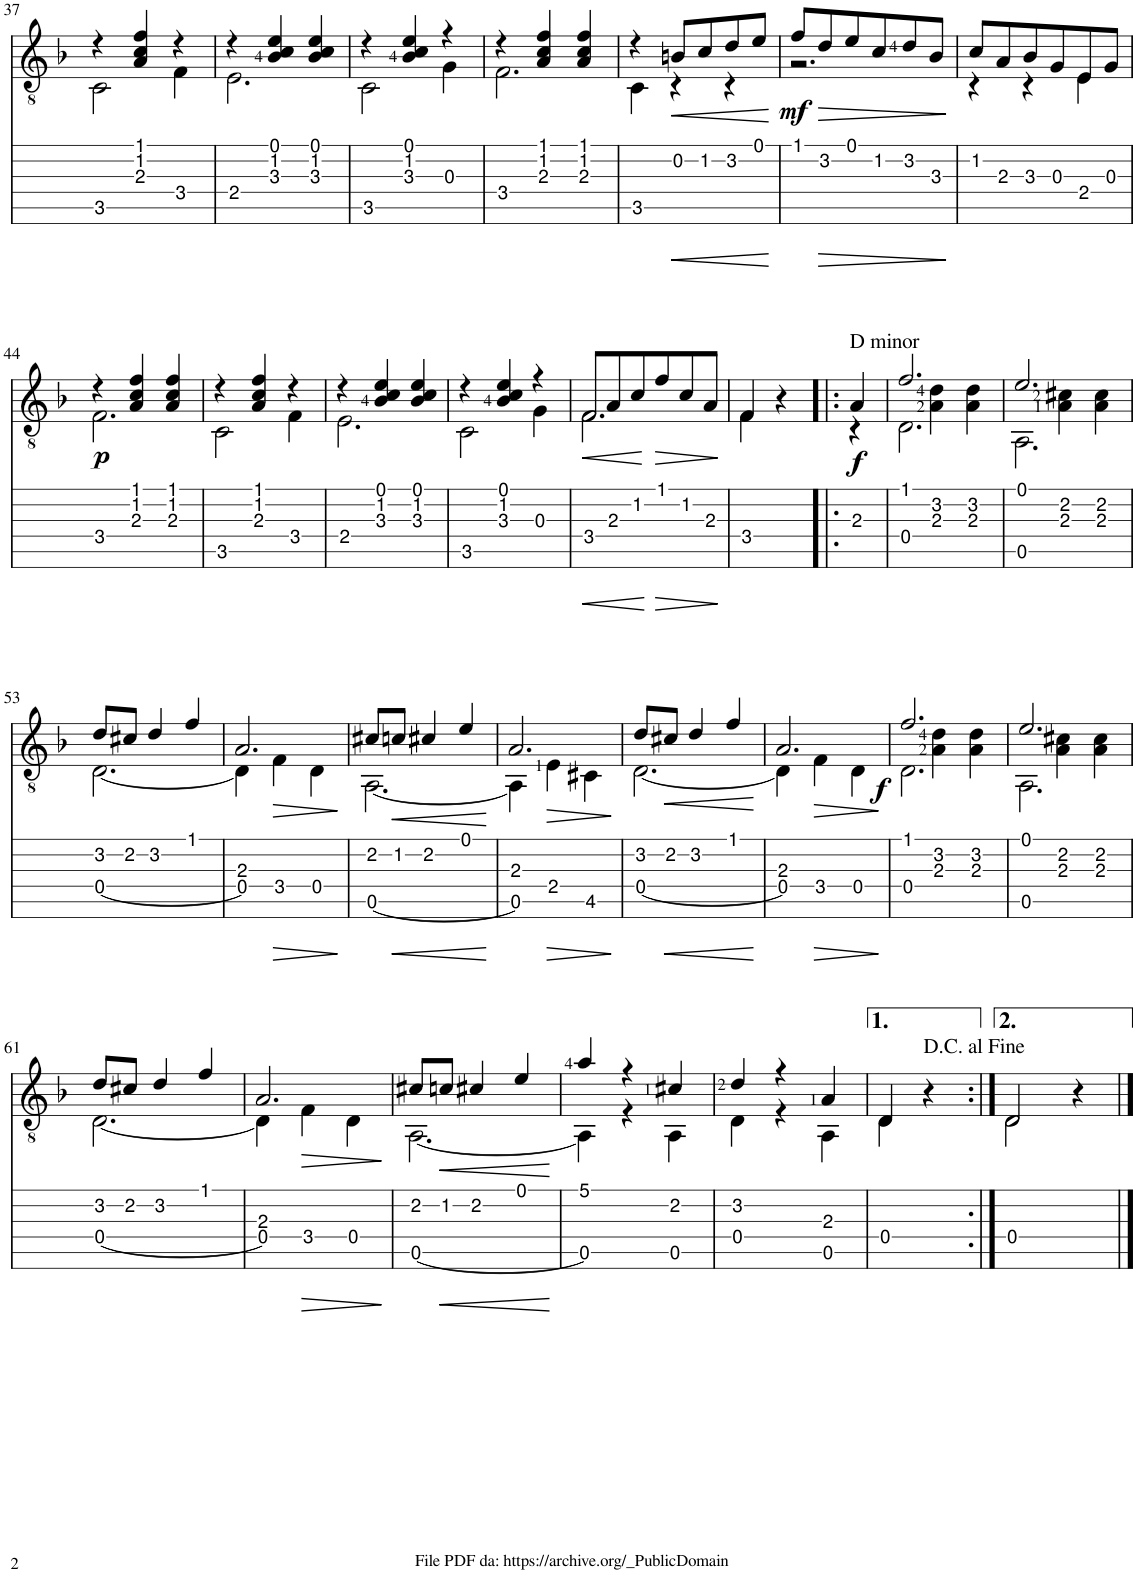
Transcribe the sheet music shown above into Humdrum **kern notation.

**kern	**kern	**dynam
*part1	*part1	*part1
*staff2	*staff1	*staff1/2
*I"Guitar	*	*
*I'Guit.	*	*
!!LO:PB:g=z
*	*clefGv2	*
*k[b-]	*k[b-]	*
*M3/4	*M3/4	*
=37	=37	=37
*^	*^	*
4r	2C	4r	2C\	.
4A 4c 4f	.	4A/ 4c/ 4f/	.	.
4r	4F	4r	4F\	.
=38	=38	=38	=38	=38
4r	2.E	4r	2.E\	.
4B- 4c 4e	.	4B-/ 4c/ 4e/	.	.
4B- 4c 4e	.	4B-/ 4c/ 4e/	.	.
=39	=39	=39	=39	=39
4r	2C	4r	2C\	.
4B- 4c 4e	.	4B-/ 4c/ 4e/	.	.
4r	4G	4r	4G\	.
=40	=40	=40	=40	=40
4r	2.F	4r	2.F\	.
4A 4c 4f	.	4A/ 4c/ 4f/	.	.
4A 4c 4f	.	4A/ 4c/ 4f/	.	.
=41	=41	=41	=41	=41
4r	4C	4r	4C\	.
!	!	!	!	!LO:HP:b
8BnL	4r	8Bn/L	4r	<
8cJ	.	8c/	.	.
8dL	4r	8d/	4r	.
8eJ	.	8e/J	.	.
*v	*v	*	*	*
*	*v	*v	*
.	.	[
=42	=42	=42
*^	*^	*
!	!	!	!	!LO:DY:b
8fL	2.r	8f/L	2.r	mf
!	!	!	!	!LO:HP:b
8dJ	.	8d/	.	>
8eL	.	8e/	.	.
8cJ	.	8c/	.	.
8dL	.	8d/	.	.
8B-J	.	8B-/J	.	.
*v	*v	*	*	*
*	*v	*v	*
.	.	]
=43	=43	=43
*^	*^	*
8cL	4r	8c/L	4r	.
8AJ	.	8A/	.	.
8B-L	4r	8B-/	4r	.
8GJ	.	8G/	.	.
8EL	4E	8E/	4E\	.
8GJ	.	8G/J	.	.
!!LO:LB:g=z	!!
=44	=44	=44	=44	=44
!	!	!	!	!LO:DY:b
4r	2.F	4r	2.F\	p
4A 4c 4f	.	4A/ 4c/ 4f/	.	.
4A 4c 4f	.	4A/ 4c/ 4f/	.	.
=45	=45	=45	=45	=45
4r	2C	4r	2C\	.
4A 4c 4f	.	4A/ 4c/ 4f/	.	.
4r	4F	4r	4F\	.
=46	=46	=46	=46	=46
4r	2.E	4r	2.E\	.
4B- 4c 4e	.	4B-/ 4c/ 4e/	.	.
4B- 4c 4e	.	4B-/ 4c/ 4e/	.	.
=47	=47	=47	=47	=47
4r	2C	4r	2C\	.
4B- 4c 4e	.	4B-/ 4c/ 4e/	.	.
4r	4G	4r	4G\	.
=48	=48	=48	=48	=48
!	!	!LO:N:head=open	!	!LO:HP:b
8FL	2.F	8F/L	2.F\	<
8AJ	.	8A/	.	.
8cL	.	8c/	.	.
!	!	!	!	!LO:HP:b
8fJ	.	8f/	.	>
8cL	.	8c/	.	.
8AJ	.	8A/J	.	.
*v	*v	*	*	*
*	*v	*v	*
.	.	[ ]
=49	=49	=49
*^	*^	*
4F	4F	4F/	4F\	.
4r	4ryy	4r	4ryy	.
=50!|:	=50!|:	=50!|:	=50!|:	=50!|:
!	!	!LO:TX:a:t=D minor	!	!
!	!	!	!	!LO:DY:b
4A	4r	4A/	4r	f
=51	=51	=51	=51	=51
*	*^	*	*^	*
2.f	4ryy	2.D	2.f/	4ryy	2.D\	.
.	4A 4d	.	.	4A\ 4d\	.	.
.	4A 4d	.	.	4A\ 4d\	.	.
=52	=52	=52	=52	=52	=52	=52
2.e	4ryy	2.AA	2.e/	4ryy	2.AA\	.
.	4A 4c#	.	.	4A\ 4c#X\	.	.
.	4A 4c#	.	.	4A\ 4c#\	.	.
*	*v	*v	*	*	*	*
*	*	*	*v	*v	*
!!LO:LB:g=z
=53	=53	=53	=53	=53
8dL	[2.D	8d/L	[2.D\	.
8c#J	.	8c#X/J	.	.
4d	.	4d/	.	.
4f	.	4f/	.	.
=54	=54	=54	=54	=54
2.A	4D]	2.A/	4D\]	.
!	!	!	!	!LO:HP:b=2
!	!	!	!	!LO:HP:n=1:b
.	4F	.	4F\	> >
.	4D	.	4D\	.
*v	*v	*	*	*
*	*v	*v	*
.	.	]
=55	=55	=55
*^	*^	*
8c#L	[2.AA	8c#X/L	[2.AA\	.
!	!	!	!	!LO:HP:b=2
!	!	!	!	!LO:HP:n=1:b
8cJ	.	8cn/J	.	< <
4c#	.	4c#X/	.	.
4e	.	4e/	.	.
*v	*v	*	*	*
*	*v	*v	*
.	.	[ ]
=56	=56	=56
*^	*^	*
2.A	4AA]	2.A/	4AA\]	.
!	!	!	!	!LO:HP:b=2
!	!	!	!	!LO:HP:n=1:b
.	4E	.	4E\	> >
.	4C#	.	4C#X\	.
*v	*v	*	*	*
*	*v	*v	*
.	.	] [
=57	=57	=57
*^	*^	*
8dL	[2.D	8d/L	[2.D\	.
!	!	!	!	!LO:HP:b=2
!	!	!	!	!LO:HP:n=1:b
8c#J	.	8c#X/J	.	< <
4d	.	4d/	.	.
4f	.	4f/	.	.
*v	*v	*	*	*
*	*v	*v	*
.	.	[ ]
=58	=58	=58
*^	*^	*
2.A	4D]	2.A/	4D\]	.
!	!	!	!	!LO:HP:b=2
!	!	!	!	!LO:HP:n=1:b
.	4F	.	4F\	> >
.	4D	.	4D\	.
*v	*v	*	*	*
*	*v	*v	*
.	.	] [
=59	=59	=59
*^	*^	*
*	*^	*	*^	*
!	!	!	!	!	!	!LO:DY:b
2.f	4ryy	2.D	2.f/	4ryy	2.D\	f
.	4A 4d	.	.	4A\ 4d\	.	.
.	4A 4d	.	.	4A\ 4d\	.	.
=60	=60	=60	=60	=60	=60	=60
2.e	4ryy	2.AA	2.e/	4ryy	2.AA\	.
.	4A 4c#	.	.	4A\ 4c#X\	.	.
.	4A 4c#	.	.	4A\ 4c#\	.	.
*	*v	*v	*	*	*	*
*	*	*	*v	*v	*
!!LO:LB:g=z
=61	=61	=61	=61	=61
8dL	[2.D	8d/L	[2.D\	.
8c#J	.	8c#X/J	.	.
4d	.	4d/	.	.
4f	.	4f/	.	.
=62	=62	=62	=62	=62
2.A	4D]	2.A/	4D\]	.
!	!	!	!	!LO:HP:b=2
!	!	!	!	!LO:HP:n=1:b
.	4F	.	4F\	> >
.	4D	.	4D\	.
*v	*v	*	*	*
*	*v	*v	*
.	.	] ]
=63	=63	=63
*^	*^	*
8c#L	[2.AA	8c#X/L	[2.AA\	.
!	!	!	!	!LO:HP:b
8cJ	.	8cn/J	.	<
4c#	.	4c#X/	.	.
4e	.	4e/	.	.
*v	*v	*	*	*
*	*v	*v	*
.	.	[ ]
=64	=64	=64
*^	*^	*
4a	4AA]	4a/	4AA\]	.
4r	4r	4r	4r	.
4c#	4AA	4c#X/	4AA\	.
=65	=65	=65	=65	=65
4d	4D	4d/	4D\	.
4r	4r	4r	4r	.
4A	4AA	4A/	4AA\	.
=66	=66	=66	=66	=66
4D	4D	4D/	4D\	.
4r	4ryy	4r	4ryy	.
=67:|!	=67:|!	=67:|!	=67:|!	=67:|!
2D	2D	2D/	2D\	.
4r	4ryy	4r	4ryy	.
*v	*v	*	*	*
*	*v	*v	*
==	==	==
*-	*-	*-
